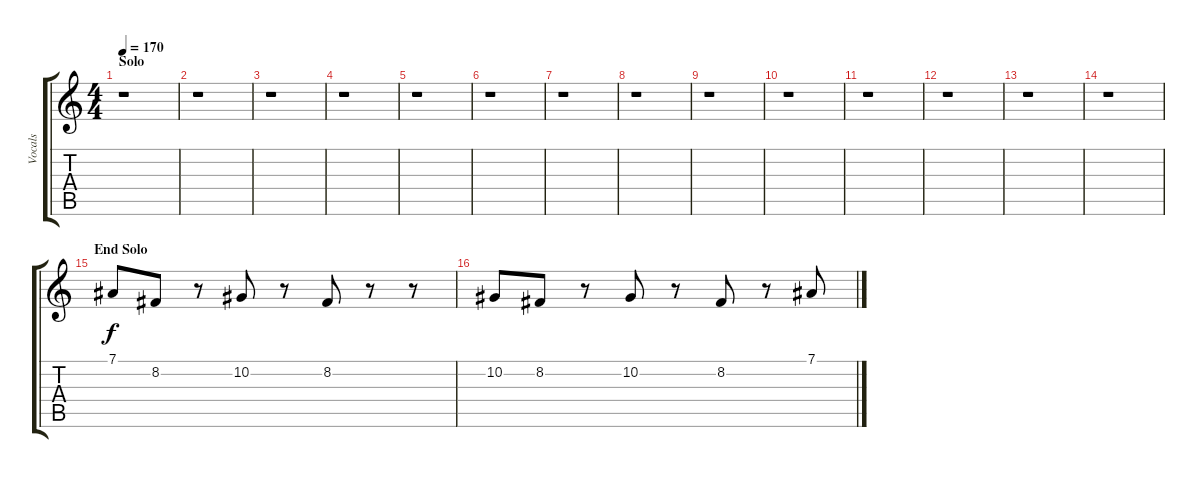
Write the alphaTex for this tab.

\track ("Vocals" "Vocals") {instrument lead6voice}
\staff {score tabs}
\tuning (Eb4 Bb3 Gb3 Db3 Ab2 Eb2) {hide}
\ts (4 4)
\section ("" "Solo")
\tempo 170
\clef g2
\ks c
r.1{dy f} |
r.1 |
r.1 |
r.1 |
r.1 |
r.1 |
r.1 |
r.1 |
r.1 |
r.1 |
r.1 |
r.1 |
r.1 |
r.1 |
\section ("" "End Solo")
7.1.8 8.2.8 r.8 10.2.8 r.8 8.2.8 r.8 r.8 |
10.2.8 8.2.8 r.8 10.2.8 r.8 8.2.8 r.8 7.1.8
